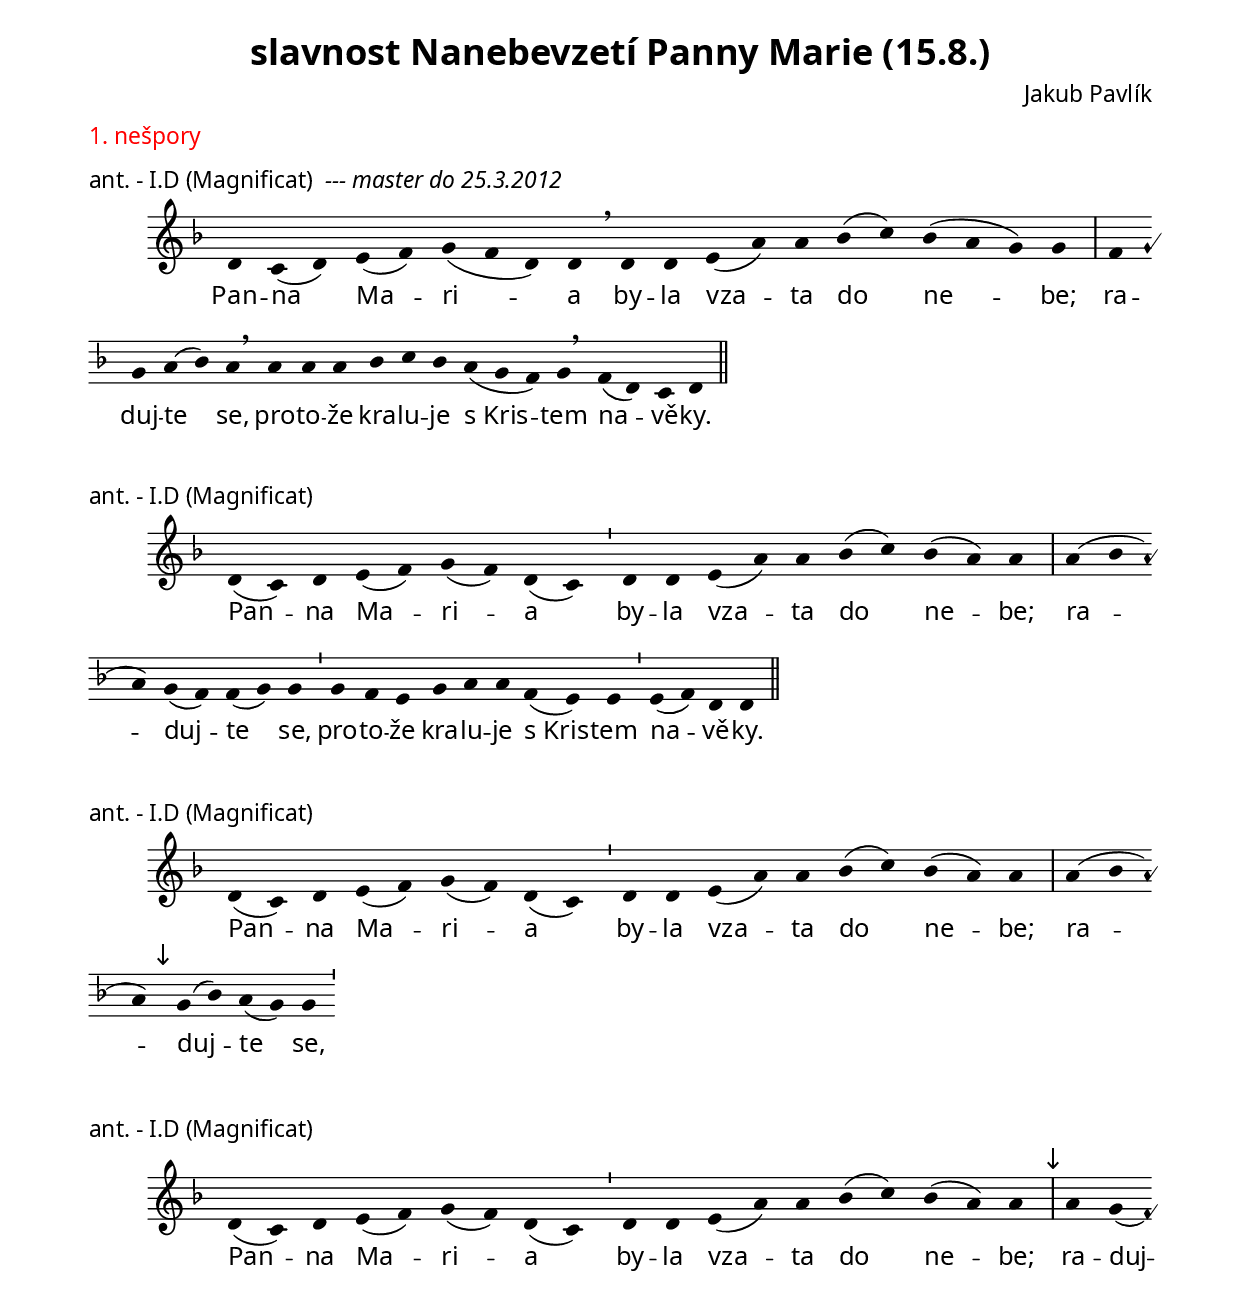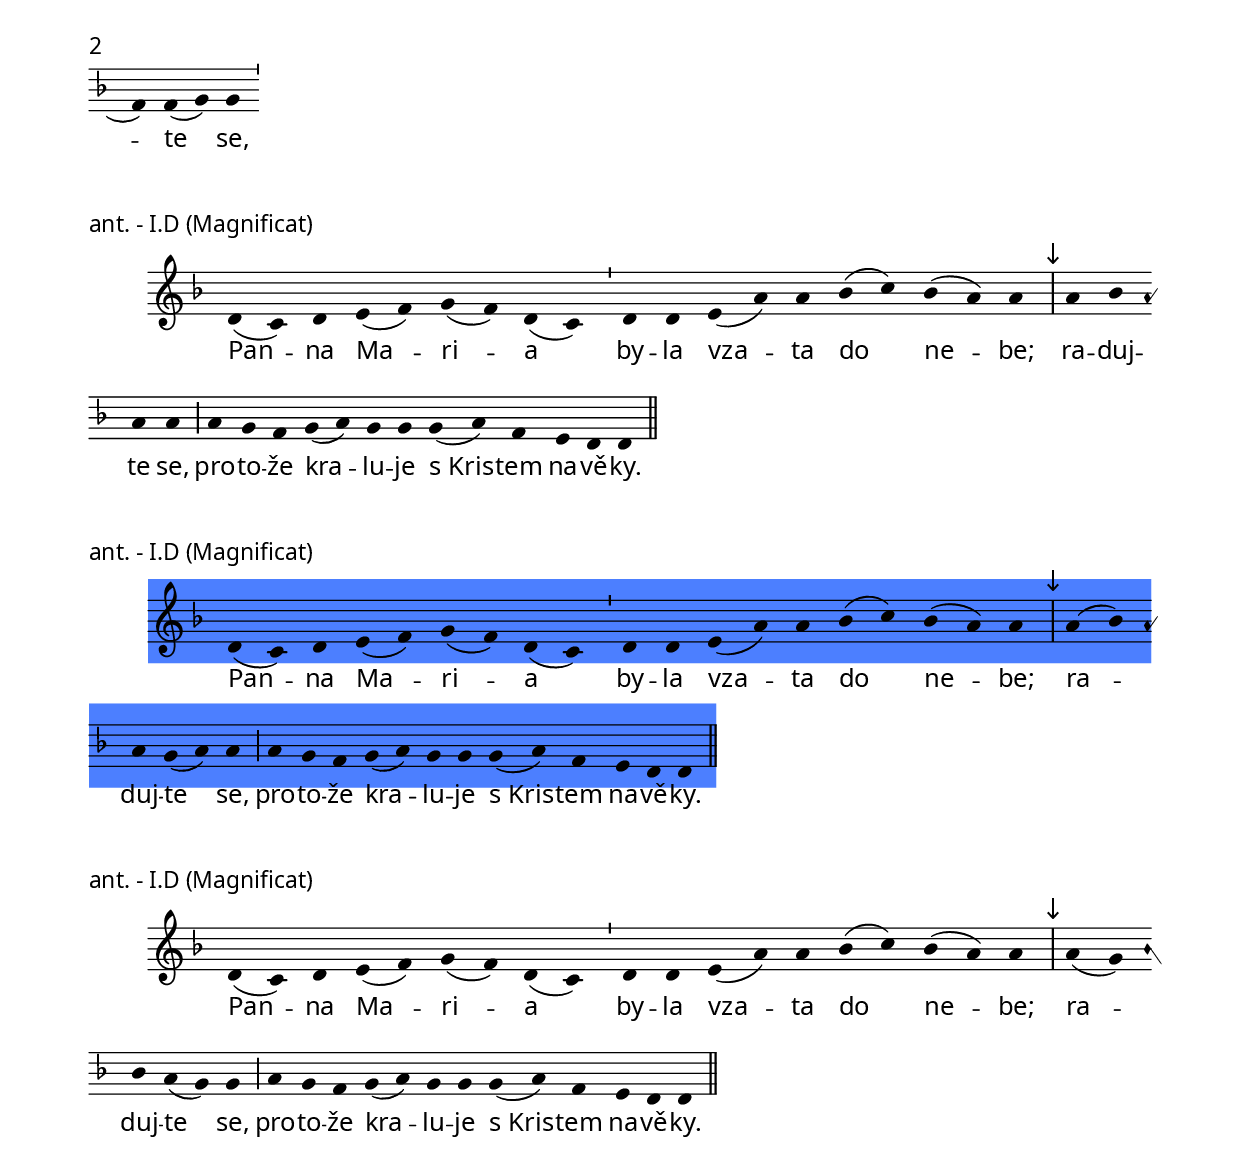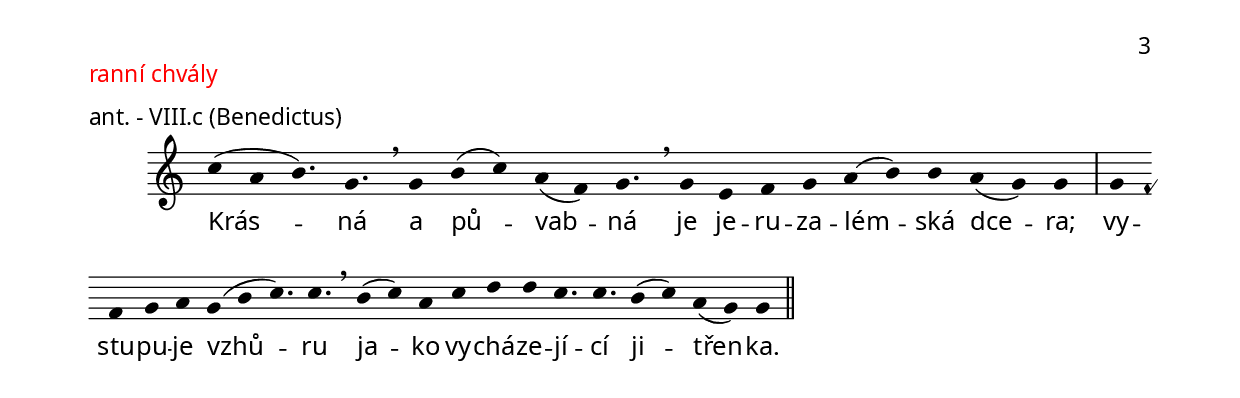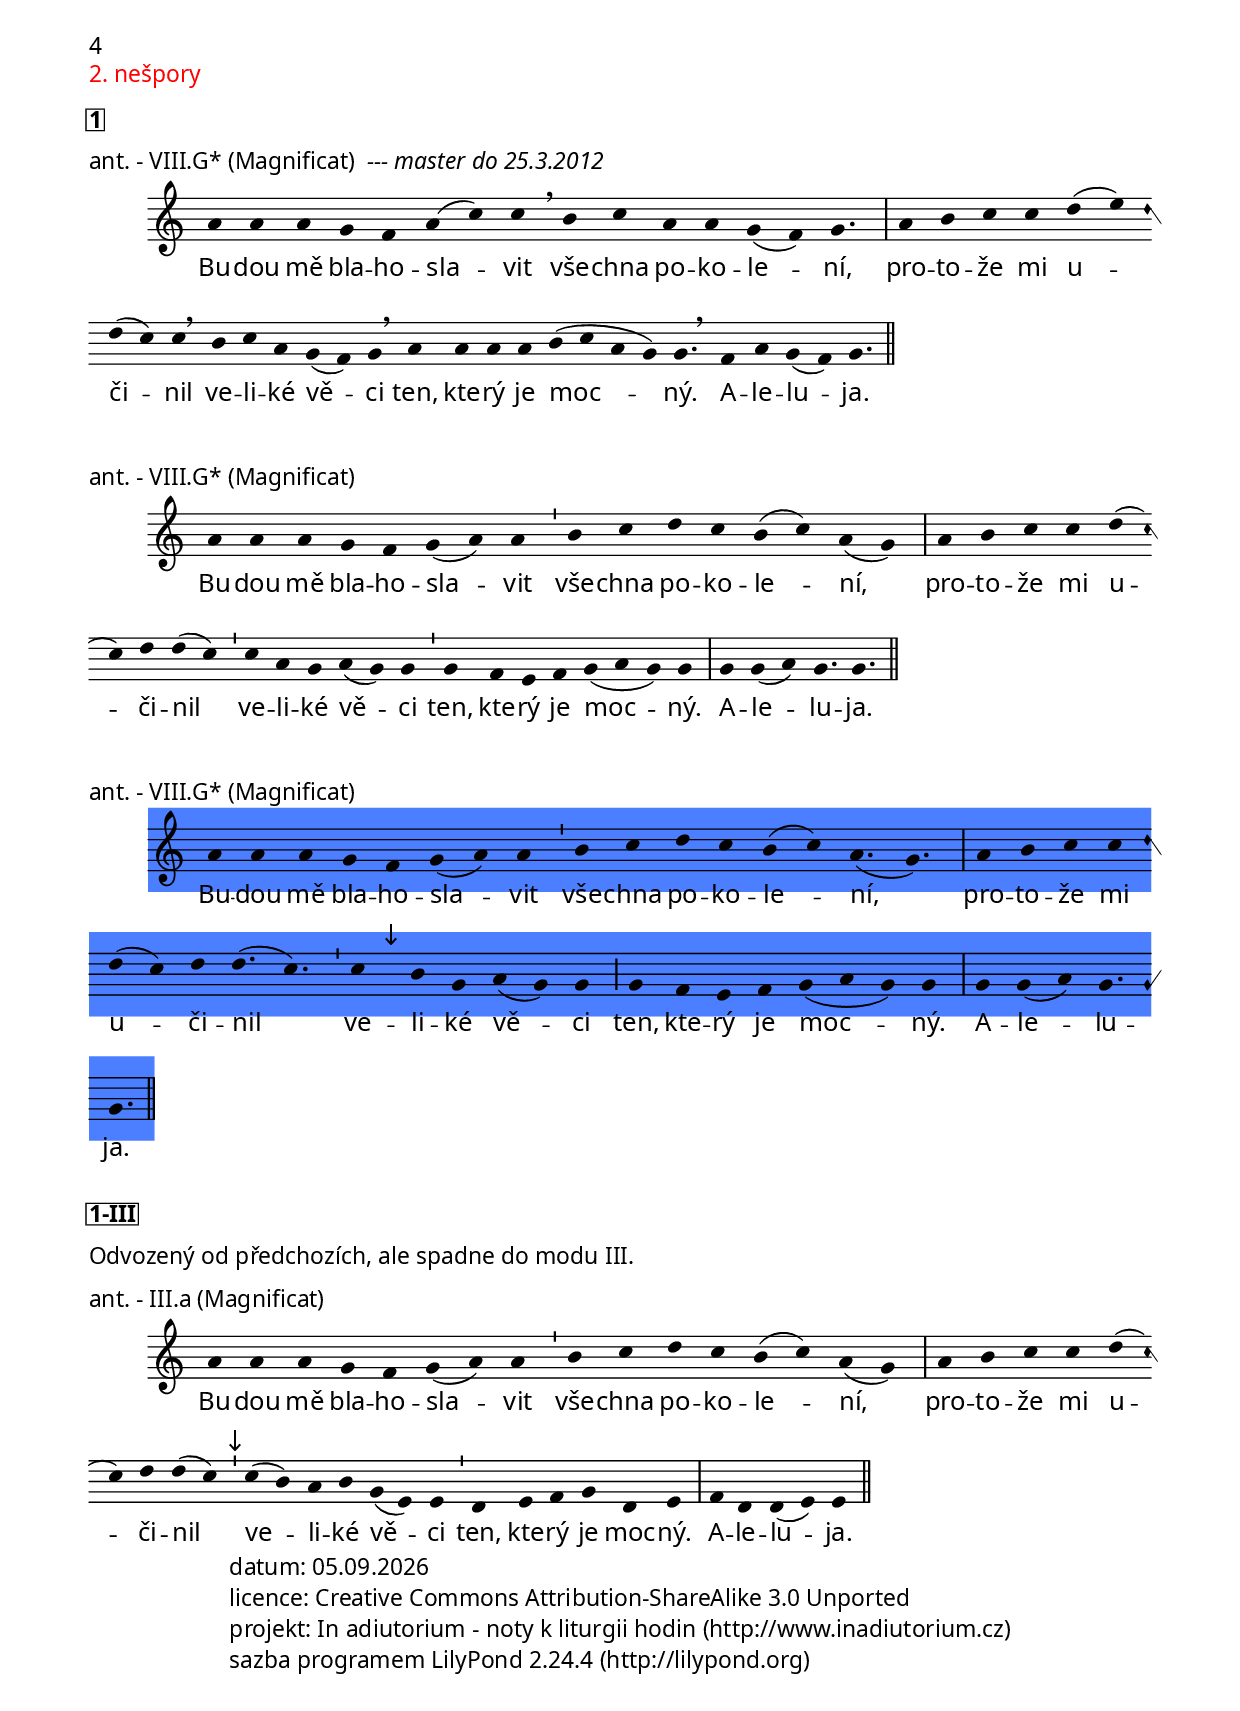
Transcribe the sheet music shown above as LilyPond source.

\version "2.12.3"

\header {
  title = "slavnost Nanebevzetí Panny Marie (15.8.)"
  composer = "Jakub Pavlík"
}

\include "../spolecne.ly"

\markup {\nadpisHodinka {"1. nešpory"}}

\score {
  \relative c' {
    \choralniRezim
    \key f \major
    d4 c( d) e( f) g( f d) d \breathe d d e( a) a bes( c) bes( a g) g \bar "|"
    f4 g a( bes) a \breathe \bar "" a a a bes c bes a( g f) g \breathe \bar ""
    f( d) c d \bar "||"
  }
  \addlyrics {
    Pan -- na Ma -- ri -- a by -- la vza -- ta do ne -- be;
    ra -- duj -- te se, pro -- to -- že kra -- lu -- je s_Kris -- tem na -- vě -- ky.
  }
  \header {
    quid = "ant."
    modus = "I"
    differentia = "D" 
    psalmus = "Magnificat"
    piece = \markup {\sestavTitulek \italic{--- master do 25.3.2012}}
  }
}

\score {
  \relative c' {
    \choralniRezim
    \key f \major
    d4( c) d e( f) g( f) d( c) \barMin d d e( a) a bes( c) bes( a) a \barMax
    a( bes a) g( f) f( g) g \barMin 
    g f e g a a f( e) e \barMin
    e( f) d d \barFinalis
  }
  \addlyrics {
    Pan -- na Ma -- ri -- a by -- la vza -- ta do ne -- be;
    ra -- duj -- te se, 
    pro -- to -- že kra -- lu -- je s_Kris -- tem 
    na -- vě -- ky.
  }
  \header {
    quid = "ant."
    modus = "I"
    differentia = "D" 
    psalmus = "Magnificat"
    piece = \markup {\sestavTitulek}
  }
}

\score {
  \relative c' {
    \choralniRezim
    \key f \major
    d4( c) d e( f) g( f) d( c) \barMin d d e( a) a bes( c) bes( a) a \barMax
    a( bes a) \mark\sipka g( bes) a( g) g \barMin 
  }
  \addlyrics {
    Pan -- na Ma -- ri -- a by -- la vza -- ta do ne -- be;
    ra -- duj -- te se, 
    pro -- to -- že kra -- lu -- je s_Kris -- tem 
    na -- vě -- ky.
  }
  \header {
    quid = "ant."
    modus = "I"
    differentia = "D" 
    psalmus = "Magnificat"
    piece = \markup {\sestavTitulek}
  }
}

\score {
  \relative c' {
    \choralniRezim
    \key f \major
    d4( c) d e( f) g( f) d( c) \barMin d d e( a) a bes( c) bes( a) a \barMax
    \mark\sipka a g( f) f( g) g \barMin 
  }
  \addlyrics {
    Pan -- na Ma -- ri -- a by -- la vza -- ta do ne -- be;
    ra -- duj -- te se, 
    pro -- to -- že kra -- lu -- je s_Kris -- tem 
    na -- vě -- ky.
  }
  \header {
    quid = "ant."
    modus = "I"
    differentia = "D" 
    psalmus = "Magnificat"
    piece = \markup {\sestavTitulek}
  }
}

\score {
  \relative c' {
    \choralniRezim
    \key f \major
    d4( c) d e( f) g( f) d( c) \barMin d d e( a) a bes( c) bes( a) a \barMax
    \mark\sipka a bes a a \barMaior
    a g f g( a) g g g( a) f e d d \barFinalis
  }
  \addlyrics {
    Pan -- na Ma -- ri -- a by -- la vza -- ta do ne -- be;
    ra -- duj -- te se, 
    pro -- to -- že kra -- lu -- je s_Kris -- tem na -- vě -- ky.
  }
  \header {
    quid = "ant."
    modus = "I"
    differentia = "D" 
    psalmus = "Magnificat"
    piece = \markup {\sestavTitulek}
  }
}

\score {
  \relative c' {
    \choralniRezim
    \zvyraznovacModry
    \key f \major
    d4( c) d e( f) g( f) d( c) \barMin d d e( a) a bes( c) bes( a) a \barMax
    \mark\sipka a( bes) a g( a) a \barMaior
    a g f g( a) g g g( a) f e d d \barFinalis
  }
  \addlyrics {
    Pan -- na Ma -- ri -- a by -- la vza -- ta do ne -- be;
    ra -- duj -- te se, 
    pro -- to -- že kra -- lu -- je s_Kris -- tem na -- vě -- ky.
  }
  \header {
    quid = "ant."
    modus = "I"
    differentia = "D" 
    psalmus = "Magnificat"
    piece = \markup {\sestavTitulek}
  }
}

\score {
  \relative c' {
    \choralniRezim
    \key f \major
    d4( c) d e( f) g( f) d( c) \barMin d d e( a) a bes( c) bes( a) a \barMax
    \mark\sipka a( g) bes a( g) g \barMaior
    a g f g( a) g g g( a) f e d d \barFinalis
  }
  \addlyrics {
    Pan -- na Ma -- ri -- a by -- la vza -- ta do ne -- be;
    ra -- duj -- te se, 
    pro -- to -- že kra -- lu -- je s_Kris -- tem na -- vě -- ky.
  }
  \header {
    quid = "ant."
    modus = "I"
    differentia = "D" 
    psalmus = "Magnificat"
    piece = \markup {\sestavTitulek}
  }
}

\pageBreak

\markup {\nadpisHodinka {"ranní chvály"}}

\score {
  \relative c'' {
    \choralniRezim
    c4( a b4.) g \breathe g4 b( c) a( f) g4. \breathe
    g4 e f g a( b) b a( g) g \bar "|"
    g4 f g a g( b c4.) c \breathe b4( c) a c d d c4. c b4( c) a( g) g \bar "||"
  }
  \addlyrics {
    Krás -- ná a pů -- vab -- ná je je -- ru -- za -- lém -- ská dce -- ra;
    vy -- stu -- pu -- je vzhů -- ru ja -- ko vy -- chá -- ze -- jí -- cí
    ji -- třen -- ka.
  }
  \header {
    quid = "ant."
    modus = "VIII"
    differentia = "c" 
    psalmus = "Benedictus"
    piece = \markup {\sestavTitulek}
  }
}

\pageBreak

\markup {\nadpisHodinka {"2. nešpory"}}

\markup\nadpisSkupiny{1}

\score {
  \relative c'' {
    \choralniRezim
    a4 a a g f a( c) c \breathe b c a a g( f) g4. \bar "|"
    a4 b c c d( e) d( c) c \breathe \bar ""
    b c a g( f) g \breathe \bar "" a a a a b( c a g) g4. \breathe \bar ""
    f4 a g( f) g4. \bar "||"
  }
  \addlyrics {
    Bu -- dou mě bla -- ho -- sla -- vit vše -- chna po -- ko -- le -- ní,
    pro -- to -- že mi u -- či -- nil ve -- li -- ké vě -- ci ten,
    kte -- rý je moc -- ný.
    A -- le -- lu -- ja.
  }
  \header {
    quid = "ant."
    modus = "VIII"
    differentia = "G*" 
    psalmus = "Magnificat"
    piece = \markup {\sestavTitulek \italic{--- master do 25.3.2012}}
  }
}

\score {
  \relative c'' {
    \choralniRezim
    a4 a a g f g( a) a \barMin 
    b c d c b( c) a( g) \barMax
    a4 b c c d( c) d d( c) \barMin
    c a g a( g) g \barMin 
    g f e f g( a g) g \barMax
    g g( a) g4. g \barFinalis
  }
  \addlyrics {
    Bu -- dou mě bla -- ho -- sla -- vit 
    vše -- chna po -- ko -- le -- ní,
    pro -- to -- že mi u -- či -- nil 
    ve -- li -- ké vě -- ci ten,
    kte -- rý je moc -- ný.
    A -- le -- lu -- ja.
  }
  \header {
    quid = "ant."
    modus = "VIII"
    differentia = "G*" 
    psalmus = "Magnificat"
    piece = \markup {\sestavTitulek}
  }
}

\score {
  \relative c'' {
    \zvyraznovacModry
    \choralniRezim
    a4 a a g f g( a) a \barMin 
    b c d c b( c) a4.( g) \barMax
    a4 b c c d( c) d d4.( c) \barMin
    c4 \mark\sipka b g a( g) g \barMaior
    g f e f g( a g) g \barMax
    g g( a) g4. g \barFinalis
  }
  \addlyrics {
    Bu -- dou mě bla -- ho -- sla -- vit 
    vše -- chna po -- ko -- le -- ní,
    pro -- to -- že mi u -- či -- nil 
    ve -- li -- ké vě -- ci ten,
    kte -- rý je moc -- ný.
    A -- le -- lu -- ja.
  }
  \header {
    quid = "ant."
    modus = "VIII"
    differentia = "G*" 
    psalmus = "Magnificat"
    piece = \markup {\sestavTitulek}
  }
}

\markup\nadpisSkupiny{1-III}

\markup{Odvozený od předchozích, ale spadne do modu III.}

\score {
  \relative c'' {
    \choralniRezim
    a4 a a g f g( a) a \barMin 
    b c d c b( c) a( g) \barMax
    a4 b c c d( c) d d( c) \barMin
    \mark\sipka c( b) a b g( e) e \barMin 
    d e f g d e \barMax
    f d d( e) e \barFinalis
  }
  \addlyrics {
    Bu -- dou mě bla -- ho -- sla -- vit 
    vše -- chna po -- ko -- le -- ní,
    pro -- to -- že mi u -- či -- nil 
    ve -- li -- ké vě -- ci ten,
    kte -- rý je moc -- ný.
    A -- le -- lu -- ja.
  }
  \header {
    quid = "ant."
    modus = "III"
    differentia = "a" 
    psalmus = "Magnificat"
    piece = \markup {\sestavTitulek}
  }
}